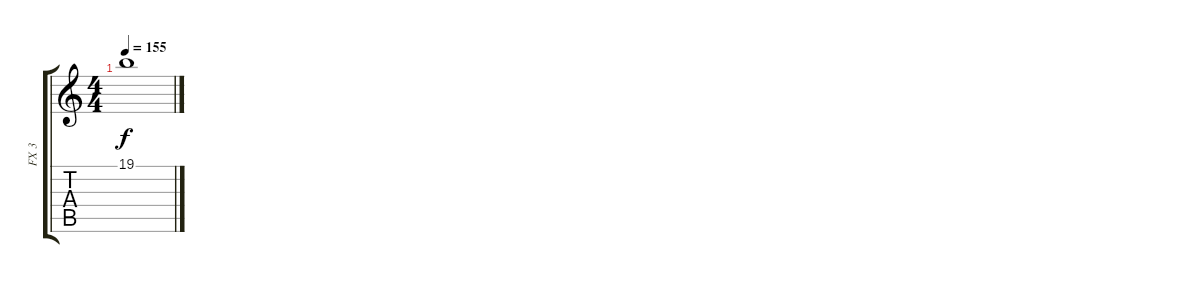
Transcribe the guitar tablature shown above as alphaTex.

\track ("FX 3" "FX 3") {instrument applause}
\staff {score tabs}
\tuning (E4 B3 G3 D3 A2 E2) {hide}
\ts (4 4)
\tempo 155
\clef g2
\ks c
19.1{t}.1{dy f}
